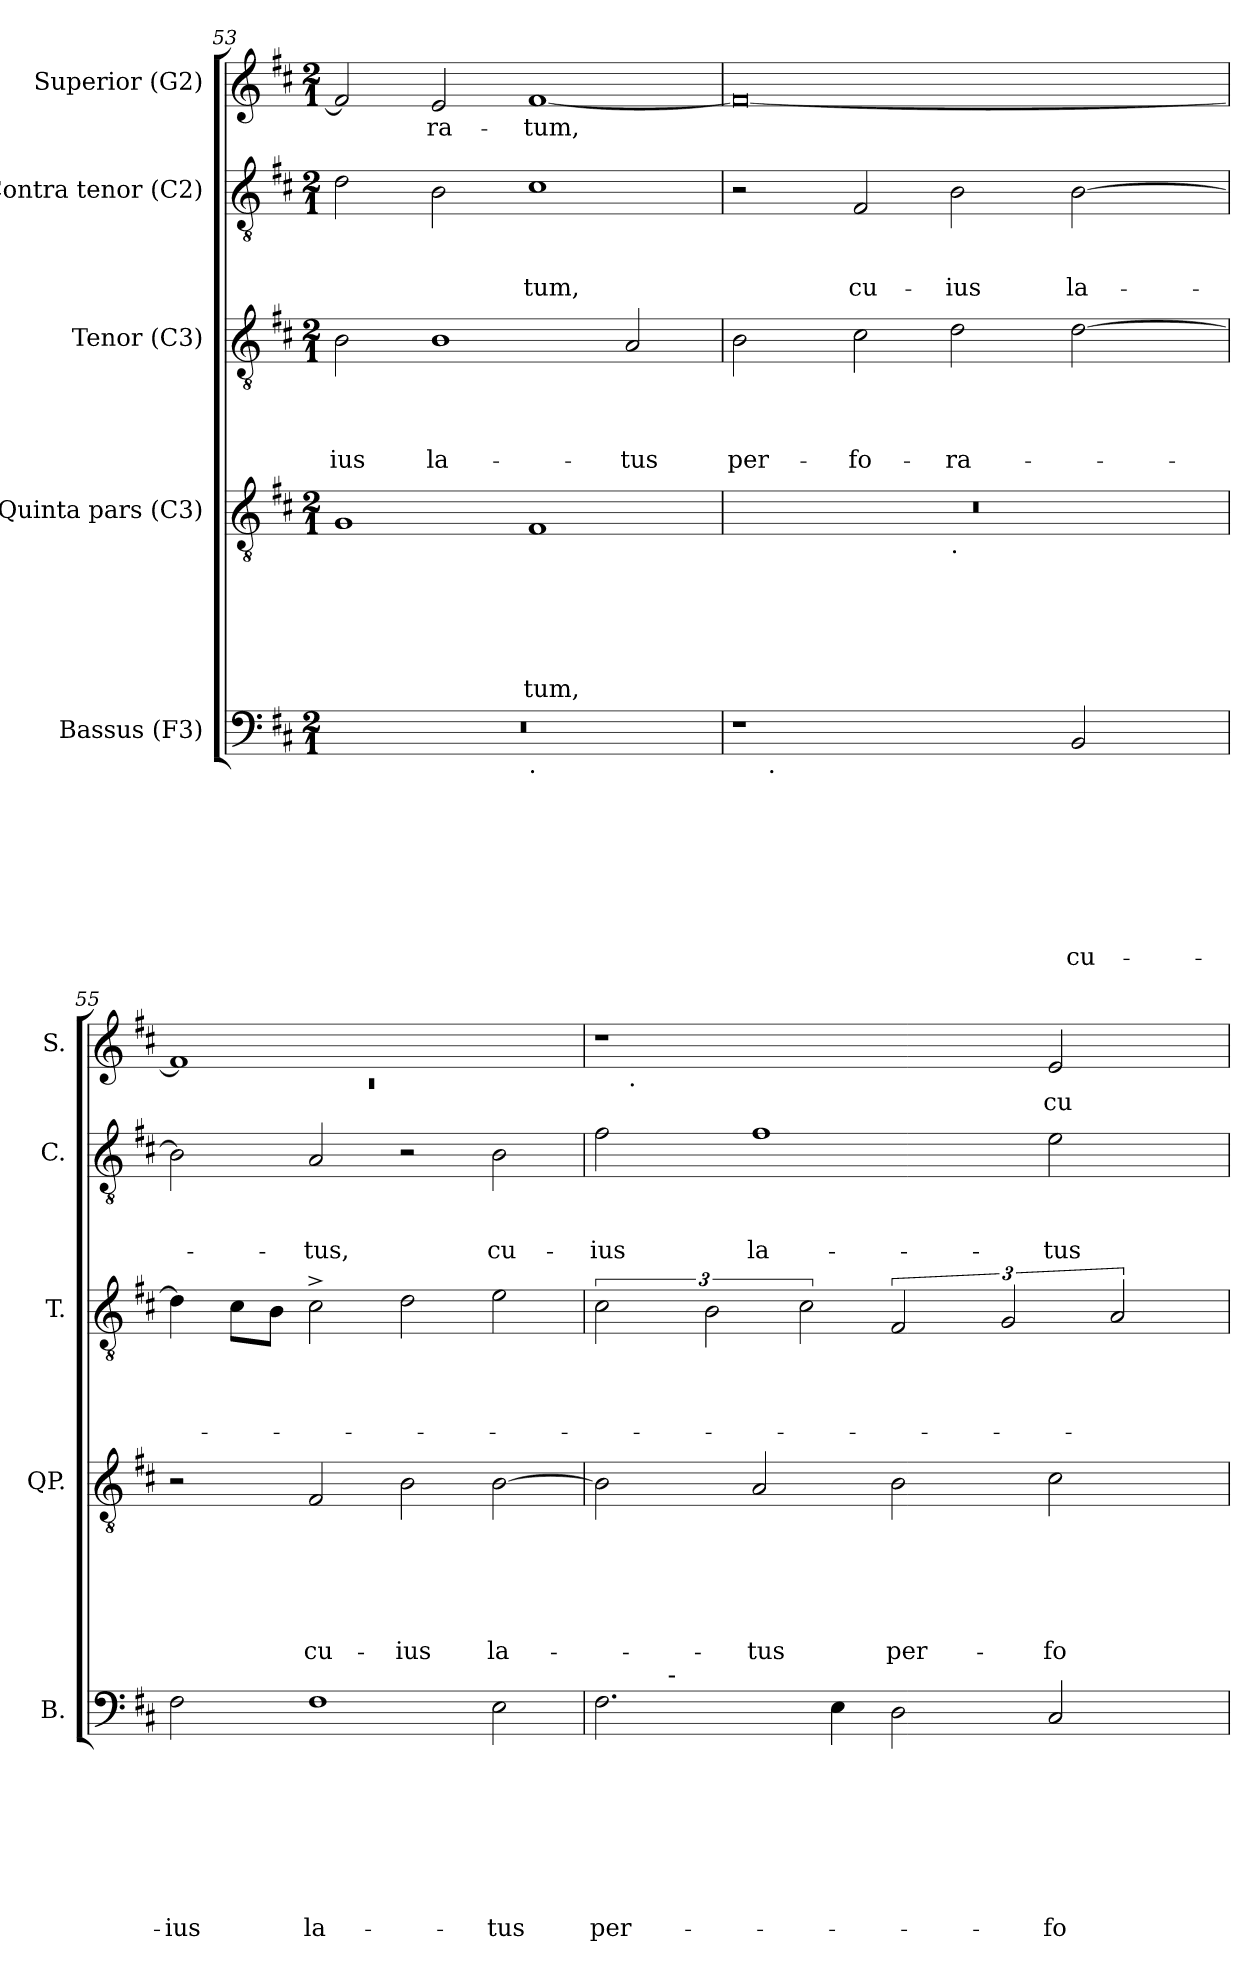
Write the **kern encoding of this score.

**kern	**text	**text	**text	**text	**text	**text	**text	**text	**kern	**text	**text	**text	**text	**text	**text	**kern	**text	**text	**text	**text	**kern	**text	**text	**text	**kern	**text
*part5	*part5	*part5	*part5	*part5	*part5	*part5	*part5	*part5	*part4	*part4	*part4	*part4	*part4	*part4	*part4	*part3	*part3	*part3	*part3	*part3	*part2	*part2	*part2	*part2	*part1	*part1
*staff5	*staff5	*staff5	*staff5	*staff5	*staff5	*staff5	*staff5	*staff5	*staff4	*staff4	*staff4	*staff4	*staff4	*staff4	*staff4	*staff3	*staff3	*staff3	*staff3	*staff3	*staff2	*staff2	*staff2	*staff2	*staff1	*staff1
*I"Bassus (F3)	*	*	*	*	*	*	*	*	*I"Quinta pars (C3)	*	*	*	*	*	*	*I"Tenor (C3)	*	*	*	*	*I"Contra tenor (C2)	*	*	*	*I"Superior (G2)	*
*I'B.	*	*	*	*	*	*	*	*	*I'QP.	*	*	*	*	*	*	*I'T.	*	*	*	*	*I'C.	*	*	*	*I'S.	*
*clefF4	*	*	*	*	*	*	*	*	*clefGv2	*	*	*	*	*	*	*clefGv2	*	*	*	*	*clefGv2	*	*	*	*clefG2	*
*k[f#c#]	*	*	*	*	*	*	*	*	*k[f#c#]	*	*	*	*	*	*	*k[f#c#]	*	*	*	*	*k[f#c#]	*	*	*	*k[f#c#]	*
*D:	*	*	*	*	*	*	*	*	*D:	*	*	*	*	*	*	*D:	*	*	*	*	*D:	*	*	*	*D:	*
*M2/1	*	*	*	*	*	*	*	*	*M2/1	*	*	*	*	*	*	*M2/1	*	*	*	*	*M2/1	*	*	*	*M2/1	*
=53	=53	=53	=53	=53	=53	=53	=53	=53	=53	=53	=53	=53	=53	=53	=53	=53	=53	=53	=53	=53	=53	=53	=53	=53	=53	=53
!	!	!	!	!	!	!	!	!	!	!	!	!	!	!	!	!	!	!	!	!LO:LY:b	!	!	!	!	!	!
*^	*	*	*	*	*	*	*	*	*	*	*	*	*	*	*	*	*	*	*	*	*	*	*	*	*	*
0r	1ryy	.	.	.	.	.	.	.	.	1G	.	.	.	.	.	.	2B\	.	.	.	-ius	2d\	.	.	.	2f#/]	.
!	!	!	!	!	!	!	!	!	!	!	!	!	!	!	!	!	!	!	!	!	!LO:LY:b	!	!	!	!	!	!LO:LY:b
.	.	.	.	.	.	.	.	.	.	.	.	.	.	.	.	.	1B	.	.	.	la-	2B\	.	.	.	2e/	-ra-
!	!LO:TX:b:t=.	!	!	!	!	!	!	!	!	!	!	!	!	!	!	!	!	!	!	!	!	!	!	!	!	!	!
!	!	!	!	!	!	!	!	!	!	!	!	!	!	!	!	!LO:LY:b	!	!	!	!	!	!	!	!	!LO:LY:b	!	!LO:LY:b
.	1ryy	.	.	.	.	.	.	.	.	1F#	.	.	.	.	.	-tum,	.	.	.	.	.	1c#	.	.	-tum,	[<1f#	-tum,
!	!	!	!	!	!	!	!	!	!	!	!	!	!	!	!	!	!	!	!	!	!LO:LY:b	!	!	!	!	!	!
.	.	.	.	.	.	.	.	.	.	.	.	.	.	.	.	.	2A/	.	.	.	-tus	.	.	.	.	.	.
=54	=54	=54	=54	=54	=54	=54	=54	=54	=54	=54	=54	=54	=54	=54	=54	=54	=54	=54	=54	=54	=54	=54	=54	=54	=54	=54	=54
!	!	!	!	!	!	!	!	!	!	!	!	!	!	!	!	!	!	!	!	!	!LO:LY:b	!	!	!	!	!	!
*	*	*	*	*	*	*	*	*	*	*^	*	*	*	*	*	*	*	*	*	*	*	*	*	*	*	*	*
1r	16.ryy	.	.	.	.	.	.	.	.	0r	1ryy	.	.	.	.	.	.	2B\	.	.	.	per-	2r	.	.	.	0f#_	.
!	!LO:TX:b:t=.	!	!	!	!	!	!	!	!	!	!	!	!	!	!	!	!	!	!	!	!	!	!	!	!	!	!	!
.	1ryy	.	.	.	.	.	.	.	.	.	.	.	.	.	.	.	.	.	.	.	.	.	.	.	.	.	.	.
!	!	!	!	!	!	!	!	!	!	!	!	!	!	!	!	!	!	!	!	!	!	!LO:LY:b	!	!	!	!LO:LY:b	!	!
.	.	.	.	.	.	.	.	.	.	.	.	.	.	.	.	.	.	2c#\	.	.	.	-fo-	2F#/	.	.	cu-	.	.
!	!	!	!	!	!	!	!	!	!	!	!LO:TX:b:t=.	!	!	!	!	!	!	!	!	!	!	!	!	!	!	!	!	!
!	!	!	!	!	!	!	!	!	!	!	!	!	!	!	!	!	!	!	!	!	!	!LO:LY:b	!	!	!	!LO:LY:b	!	!
2ryy	.	.	.	.	.	.	.	.	.	.	1ryy	.	.	.	.	.	.	2d\	.	.	.	-ra-	2B\	.	.	-ius	.	.
.	2ryy	.	.	.	.	.	.	.	.	.	.	.	.	.	.	.	.	.	.	.	.	.	.	.	.	.	.	.
!	!	!	!	!	!	!	!	!	!LO:LY:b	!	!	!	!	!	!	!	!	!	!	!	!	!	!	!	!	!LO:LY:b	!	!
2BB/	.	.	.	.	.	.	.	.	cu-	.	.	.	.	.	.	.	.	[>2d\	.	.	.	.	[>2B\	.	.	la-	.	.
.	4ryy	.	.	.	.	.	.	.	.	.	.	.	.	.	.	.	.	.	.	.	.	.	.	.	.	.	.	.
.	8ryy	.	.	.	.	.	.	.	.	.	.	.	.	.	.	.	.	.	.	.	.	.	.	.	.	.	.	.
.	32ryy	.	.	.	.	.	.	.	.	.	.	.	.	.	.	.	.	.	.	.	.	.	.	.	.	.	.	.
=55	=55	=55	=55	=55	=55	=55	=55	=55	=55	=55	=55	=55	=55	=55	=55	=55	=55	=55	=55	=55	=55	=55	=55	=55	=55	=55	=55	=55
*	*	*	*	*	*	*	*	*	*	*	*	*	*	*	*	*	*	*	*	*	*	*	*	*	*	*	*^	*
!	!	!	!	!	!	!	!	!	!LO:LY:b	!	!	!	!	!	!	!	!	!	!	!	!	!	!	!	!	!	!	!LO:N:vis=1	!
*v	*v	*	*	*	*	*	*	*	*	*	*	*	*	*	*	*	*	*	*	*	*	*	*	*	*	*	*	*	*
*	*	*	*	*	*	*	*	*	*v	*v	*	*	*	*	*	*	*	*	*	*	*	*	*	*	*	*	*	*
2F#\	.	.	.	.	.	.	.	-ius	2r	.	.	.	.	.	.	4d\]	.	.	.	.	2B\]	.	.	.	1f#]	0rc	.
.	.	.	.	.	.	.	.	.	.	.	.	.	.	.	.	8c#\L	.	.	.	.	.	.	.	.	.	.	.
.	.	.	.	.	.	.	.	.	.	.	.	.	.	.	.	8B\J	.	.	.	.	.	.	.	.	.	.	.
!	!	!	!	!	!	!	!	!LO:LY:b	!	!	!	!	!	!	!LO:LY:b	!	!	!	!	!	!	!	!	!LO:LY:b	!	!	!
1F#	.	.	.	.	.	.	.	la-	2F#/	.	.	.	.	.	cu-	2c#^>\	.	.	.	.	2A/	.	.	-tus,	.	.	.
!	!	!	!	!	!	!	!	!	!	!	!	!	!	!	!LO:LY:b	!	!	!	!	!	!	!	!	!	!	!	!
.	.	.	.	.	.	.	.	.	2B\	.	.	.	.	.	-ius	2d\	.	.	.	.	2r	.	.	.	1ryy	.	.
!	!	!	!	!	!	!	!	!LO:LY:b	!	!	!	!	!	!	!LO:LY:b	!	!	!	!	!	!	!	!	!LO:LY:b	!	!	!
2E\	.	.	.	.	.	.	.	-tus	[<2B\	.	.	.	.	.	la-	2e\	.	.	.	.	2B\	.	.	cu-	.	.	.
!!LO:LB:g=z	!!
=56	=56	=56	=56	=56	=56	=56	=56	=56	=56	=56	=56	=56	=56	=56	=56	=56	=56	=56	=56	=56	=56	=56	=56	=56	=56	=56	=56
!	!	!	!	!	!	!	!	!LO:LY:b	!	!	!	!	!	!	!	!	!	!	!	!	!	!	!	!LO:LY:b	!	!	!
*^	*	*	*	*	*	*	*	*	*	*	*	*	*	*	*	*	*	*	*	*	*	*	*	*	*	*	*
2.F#\	8..ryy	.	.	.	.	.	.	.	per-	2B\]	.	.	.	.	.	.	3c#\	.	.	.	.	2f#\	.	.	-ius	1r	16.ryy	.
!	!	!	!	!	!	!	!	!	!	!	!	!	!	!	!	!	!	!	!	!	!	!	!	!	!	!	!LO:TX:b:t=.	!
.	.	.	.	.	.	.	.	.	.	.	.	.	.	.	.	.	.	.	.	.	.	.	.	.	.	.	1ryy	.
!	!LO:TX:a:t=-	!	!	!	!	!	!	!	!	!	!	!	!	!	!	!	!	!	!	!	!	!	!	!	!	!	!	!
.	1ryy	.	.	.	.	.	.	.	.	.	.	.	.	.	.	.	.	.	.	.	.	.	.	.	.	.	.	.
.	.	.	.	.	.	.	.	.	.	.	.	.	.	.	.	.	3B\	.	.	.	.	.	.	.	.	.	.	.
!	!	!	!	!	!	!	!	!	!	!	!	!	!	!	!	!LO:LY:b	!	!	!	!	!	!	!	!	!LO:LY:b	!	!	!
.	.	.	.	.	.	.	.	.	.	2A/	.	.	.	.	.	-tus	.	.	.	.	.	1f#	.	.	la-	.	.	.
.	.	.	.	.	.	.	.	.	.	.	.	.	.	.	.	.	3c#\	.	.	.	.	.	.	.	.	.	.	.
4E\	.	.	.	.	.	.	.	.	.	.	.	.	.	.	.	.	.	.	.	.	.	.	.	.	.	.	.	.
!	!	!	!	!	!	!	!	!	!	!	!	!	!	!	!	!LO:LY:b	!	!	!	!	!	!	!	!	!	!	!	!
2D\	.	.	.	.	.	.	.	.	.	2B\	.	.	.	.	.	per-	3F#/	.	.	.	.	.	.	.	.	2ryy	.	.
.	.	.	.	.	.	.	.	.	.	.	.	.	.	.	.	.	.	.	.	.	.	.	.	.	.	.	2ryy	.
.	2ryy	.	.	.	.	.	.	.	.	.	.	.	.	.	.	.	.	.	.	.	.	.	.	.	.	.	.	.
.	.	.	.	.	.	.	.	.	.	.	.	.	.	.	.	.	3G/	.	.	.	.	.	.	.	.	.	.	.
!	!	!	!	!	!	!	!	!	!LO:LY:b	!	!	!	!	!	!	!LO:LY:b	!	!	!	!	!	!	!	!	!LO:LY:b	!	!	!LO:LY:b
2C#/	.	.	.	.	.	.	.	.	-fo-	2c#\	.	.	.	.	.	-fo-	.	.	.	.	.	2e\	.	.	-tus	2e/	.	cu-
.	.	.	.	.	.	.	.	.	.	.	.	.	.	.	.	.	.	.	.	.	.	.	.	.	.	.	4ryy	.
.	.	.	.	.	.	.	.	.	.	.	.	.	.	.	.	.	3A/	.	.	.	.	.	.	.	.	.	.	.
.	4ryy	.	.	.	.	.	.	.	.	.	.	.	.	.	.	.	.	.	.	.	.	.	.	.	.	.	.	.
.	.	.	.	.	.	.	.	.	.	.	.	.	.	.	.	.	.	.	.	.	.	.	.	.	.	.	8ryy	.
.	32ryy	.	.	.	.	.	.	.	.	.	.	.	.	.	.	.	.	.	.	.	.	.	.	.	.	.	32ryy	.
*v	*v	*	*	*	*	*	*	*	*	*	*	*	*	*	*	*	*	*	*	*	*	*	*	*	*	*v	*v	*
=	=	=	=	=	=	=	=	=	=	=	=	=	=	=	=	=	=	=	=	=	=	=	=	=	=	=
*-	*-	*-	*-	*-	*-	*-	*-	*-	*-	*-	*-	*-	*-	*-	*-	*-	*-	*-	*-	*-	*-	*-	*-	*-	*-	*-
